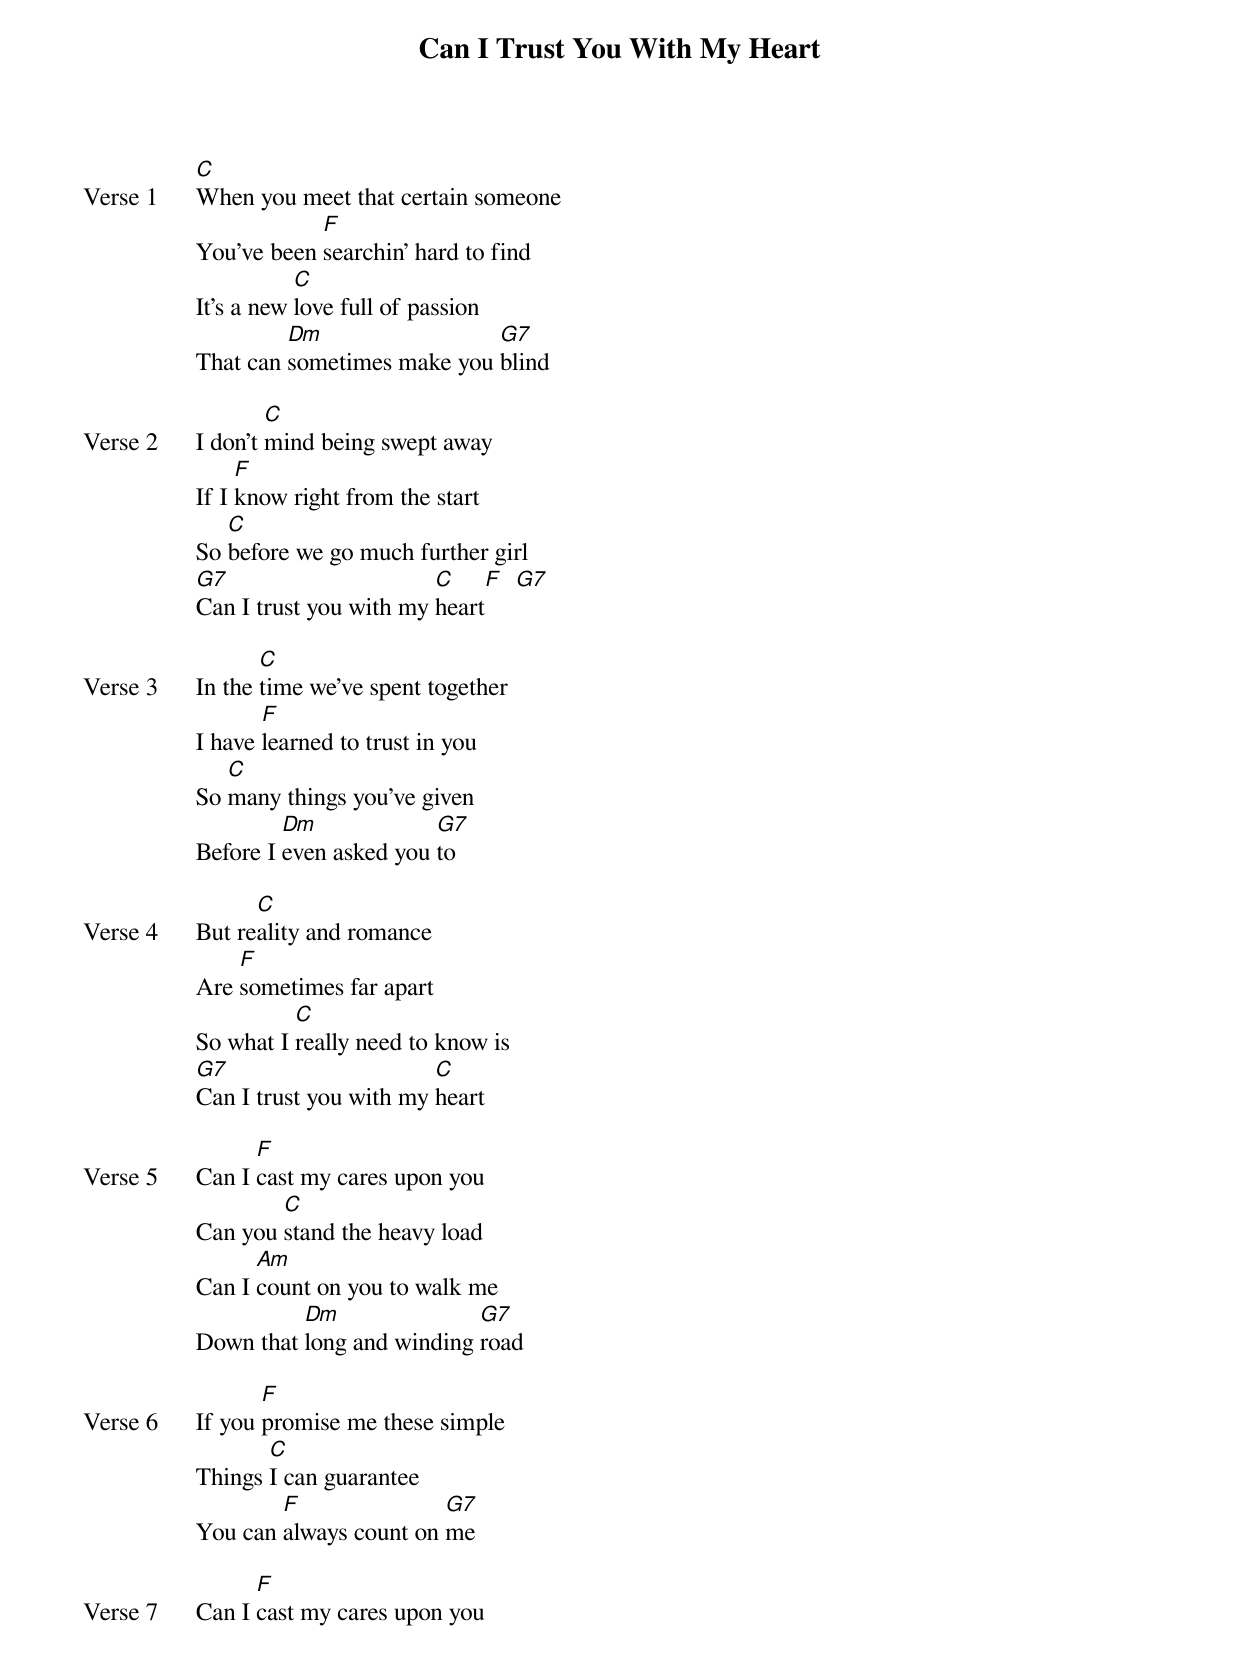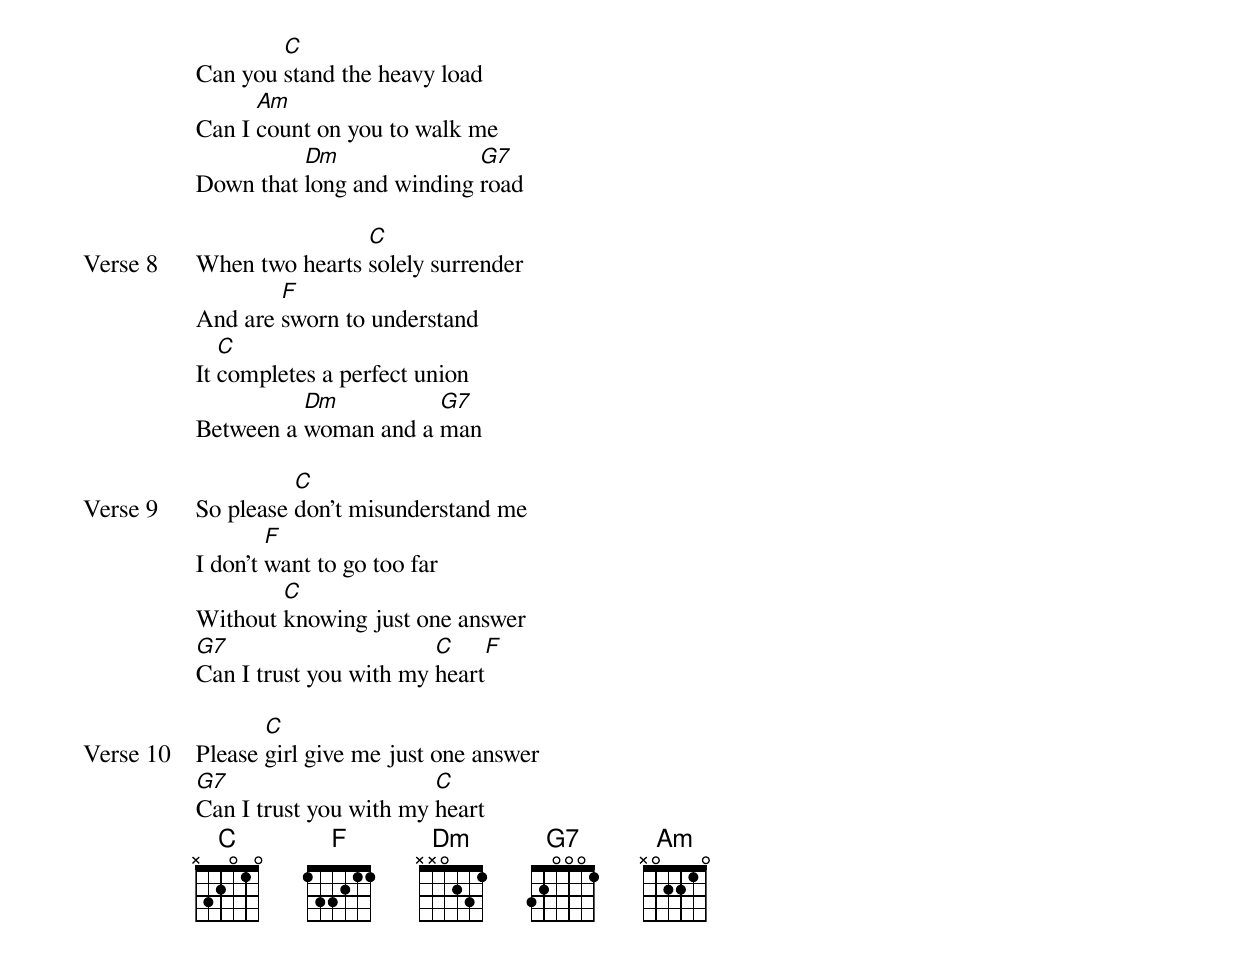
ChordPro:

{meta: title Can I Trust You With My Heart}
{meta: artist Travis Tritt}
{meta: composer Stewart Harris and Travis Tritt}

{start_of_verse: Verse 1}
[C]When you meet that certain someone
You've been [F]searchin' hard to find
It's a new [C]love full of passion
That can [Dm]sometimes make you [G7]blind
{end_of_verse}

{start_of_verse: Verse 2}
I don't [C]mind being swept away
If I [F]know right from the start
So [C]before we go much further girl
[G7]Can I trust you with my [C]heart[F]  [G7]
{end_of_verse}

{start_of_verse: Verse 3}
In the [C]time we've spent together
I have [F]learned to trust in you
So [C]many things you've given
Before I [Dm]even asked you [G7]to
{end_of_verse}

{start_of_verse: Verse 4}
But re[C]ality and romance
Are [F]sometimes far apart
So what I [C]really need to know is
[G7]Can I trust you with my [C]heart
{end_of_verse}

{start_of_verse: Verse 5}
Can I [F]cast my cares upon you
Can you [C]stand the heavy load
Can I [Am]count on you to walk me
Down that [Dm]long and winding [G7]road
{end_of_verse}

{start_of_verse: Verse 6}
If you [F]promise me these simple
Things [C]I can guarantee
You can [F]always count on [G7]me
{end_of_verse}

{start_of_verse: Verse 7}
Can I [F]cast my cares upon you
Can you [C]stand the heavy load
Can I [Am]count on you to walk me
Down that [Dm]long and winding [G7]road
{end_of_verse}

{start_of_verse: Verse 8}
When two hearts [C]solely surrender
And are [F]sworn to understand
It [C]completes a perfect union
Between a [Dm]woman and a [G7]man
{end_of_verse}

{start_of_verse: Verse 9}
So please [C]don't misunderstand me
I don't [F]want to go too far
Without [C]knowing just one answer
[G7]Can I trust you with my [C]heart[F]
{end_of_verse}

{start_of_verse: Verse 10}
Please [C]girl give me just one answer
[G7]Can I trust you with my [C]heart
{end_of_verse}
